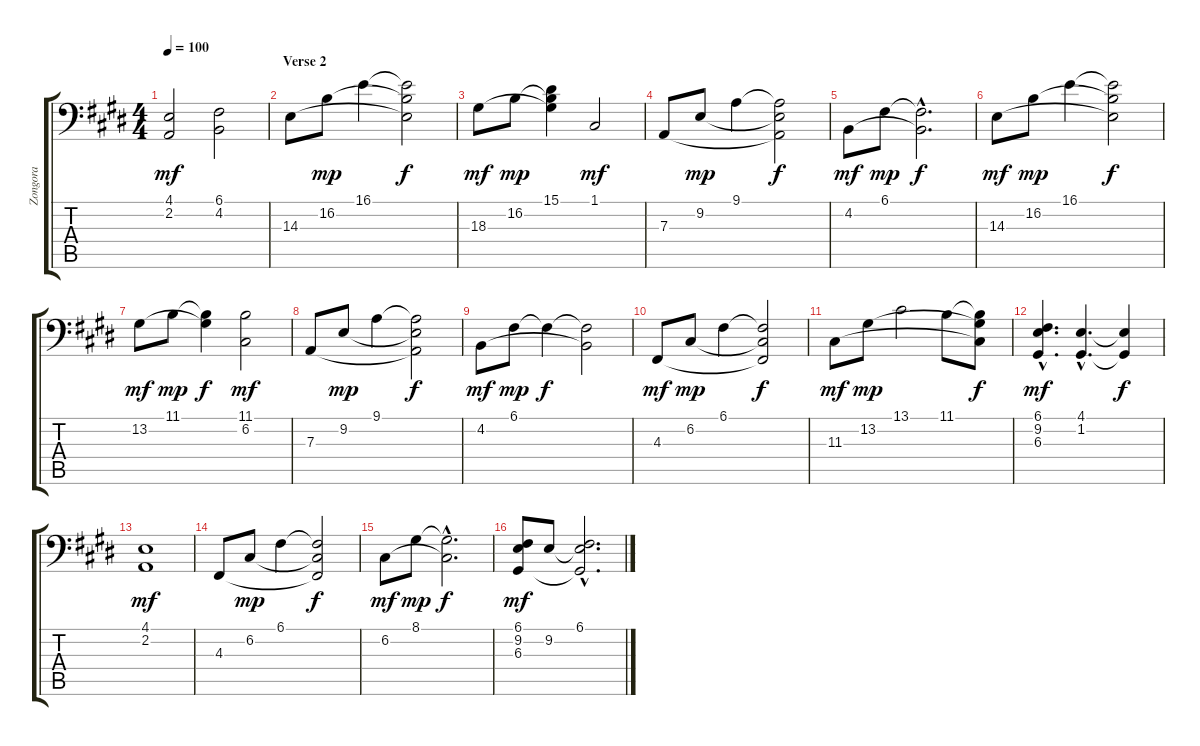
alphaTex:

\track ("Zongora" "Zongora") {instrument acousticgrandpiano}
\staff {score tabs}
\tuning (C3 G2 D2 A1 E1 B0) {hide}
\ts (4 4)
\tempo 100
\clef f4
\ks e
(4.1 2.2).2{dy mf} (6.1 4.2).2 |
\section ("" "Verse 2")
14.3.8 16.2.8{dy mp} 16.1.4 (16.1{t} 16.2{t} 14.3{t}).2{dy f} |
18.3.8{dy mf} 16.2.8{dy mp} (15.1 16.2{t} 18.3{t}).4 1.1.2{dy mf} |
7.3.8 9.2.8{dy mp} 9.1.4 (9.1{t} 9.2{t} 7.3{t}).2{dy f} |
4.2.8{dy mf} 6.1.8{dy mp} (6.1{hac t} 4.2{hac t}).2{d dy f} |
14.3.8{dy mf} 16.2.8{dy mp} 16.1.4 (16.1{t} 16.2{t} 14.3{t}).2{dy f} |
13.2.8{dy mf} 11.1.8{dy mp} (11.1{t} 13.2{t}).4{dy f} (11.1 6.2).2{dy mf} |
7.3.8 9.2.8{dy mp} 9.1.4 (9.1{t} 9.2{t} 7.3{t}).2{dy f} |
4.2.8{dy mf} 6.1.8{dy mp} 6.1{t}.4{dy f} (6.1{t} 4.2{t}).2 |
4.3.8{dy mf} 6.2.8{dy mp} 6.1.4 (6.1{t} 6.2{t} 4.3{t}).2{dy f} |
11.3.8{dy mf} 13.2.8{dy mp} 13.1.2 11.1.8 (11.1{t} 13.2{t} 11.3{t}).8{dy f} |
(6.1{hac} 9.2{hac} 6.3{hac}).4{d dy mf} (4.1{hac} 1.2{hac}).4{d} (4.1{t} 1.2{t}).4{dy f} |
(4.1 2.2).1{dy mf} |
4.3.8 6.2.8{dy mp} 6.1.4 (6.1{t} 6.2{t} 4.3{t}).2{dy f} |
6.2.8{dy mf} 8.1.8{dy mp} (8.1{hac t} 6.2{hac t}).2{d dy f} |
(6.1 9.2 6.3).8{dy mf} 9.2.8 (6.1{hac} 9.2{hac t} 6.3{hac t}).2{d}
